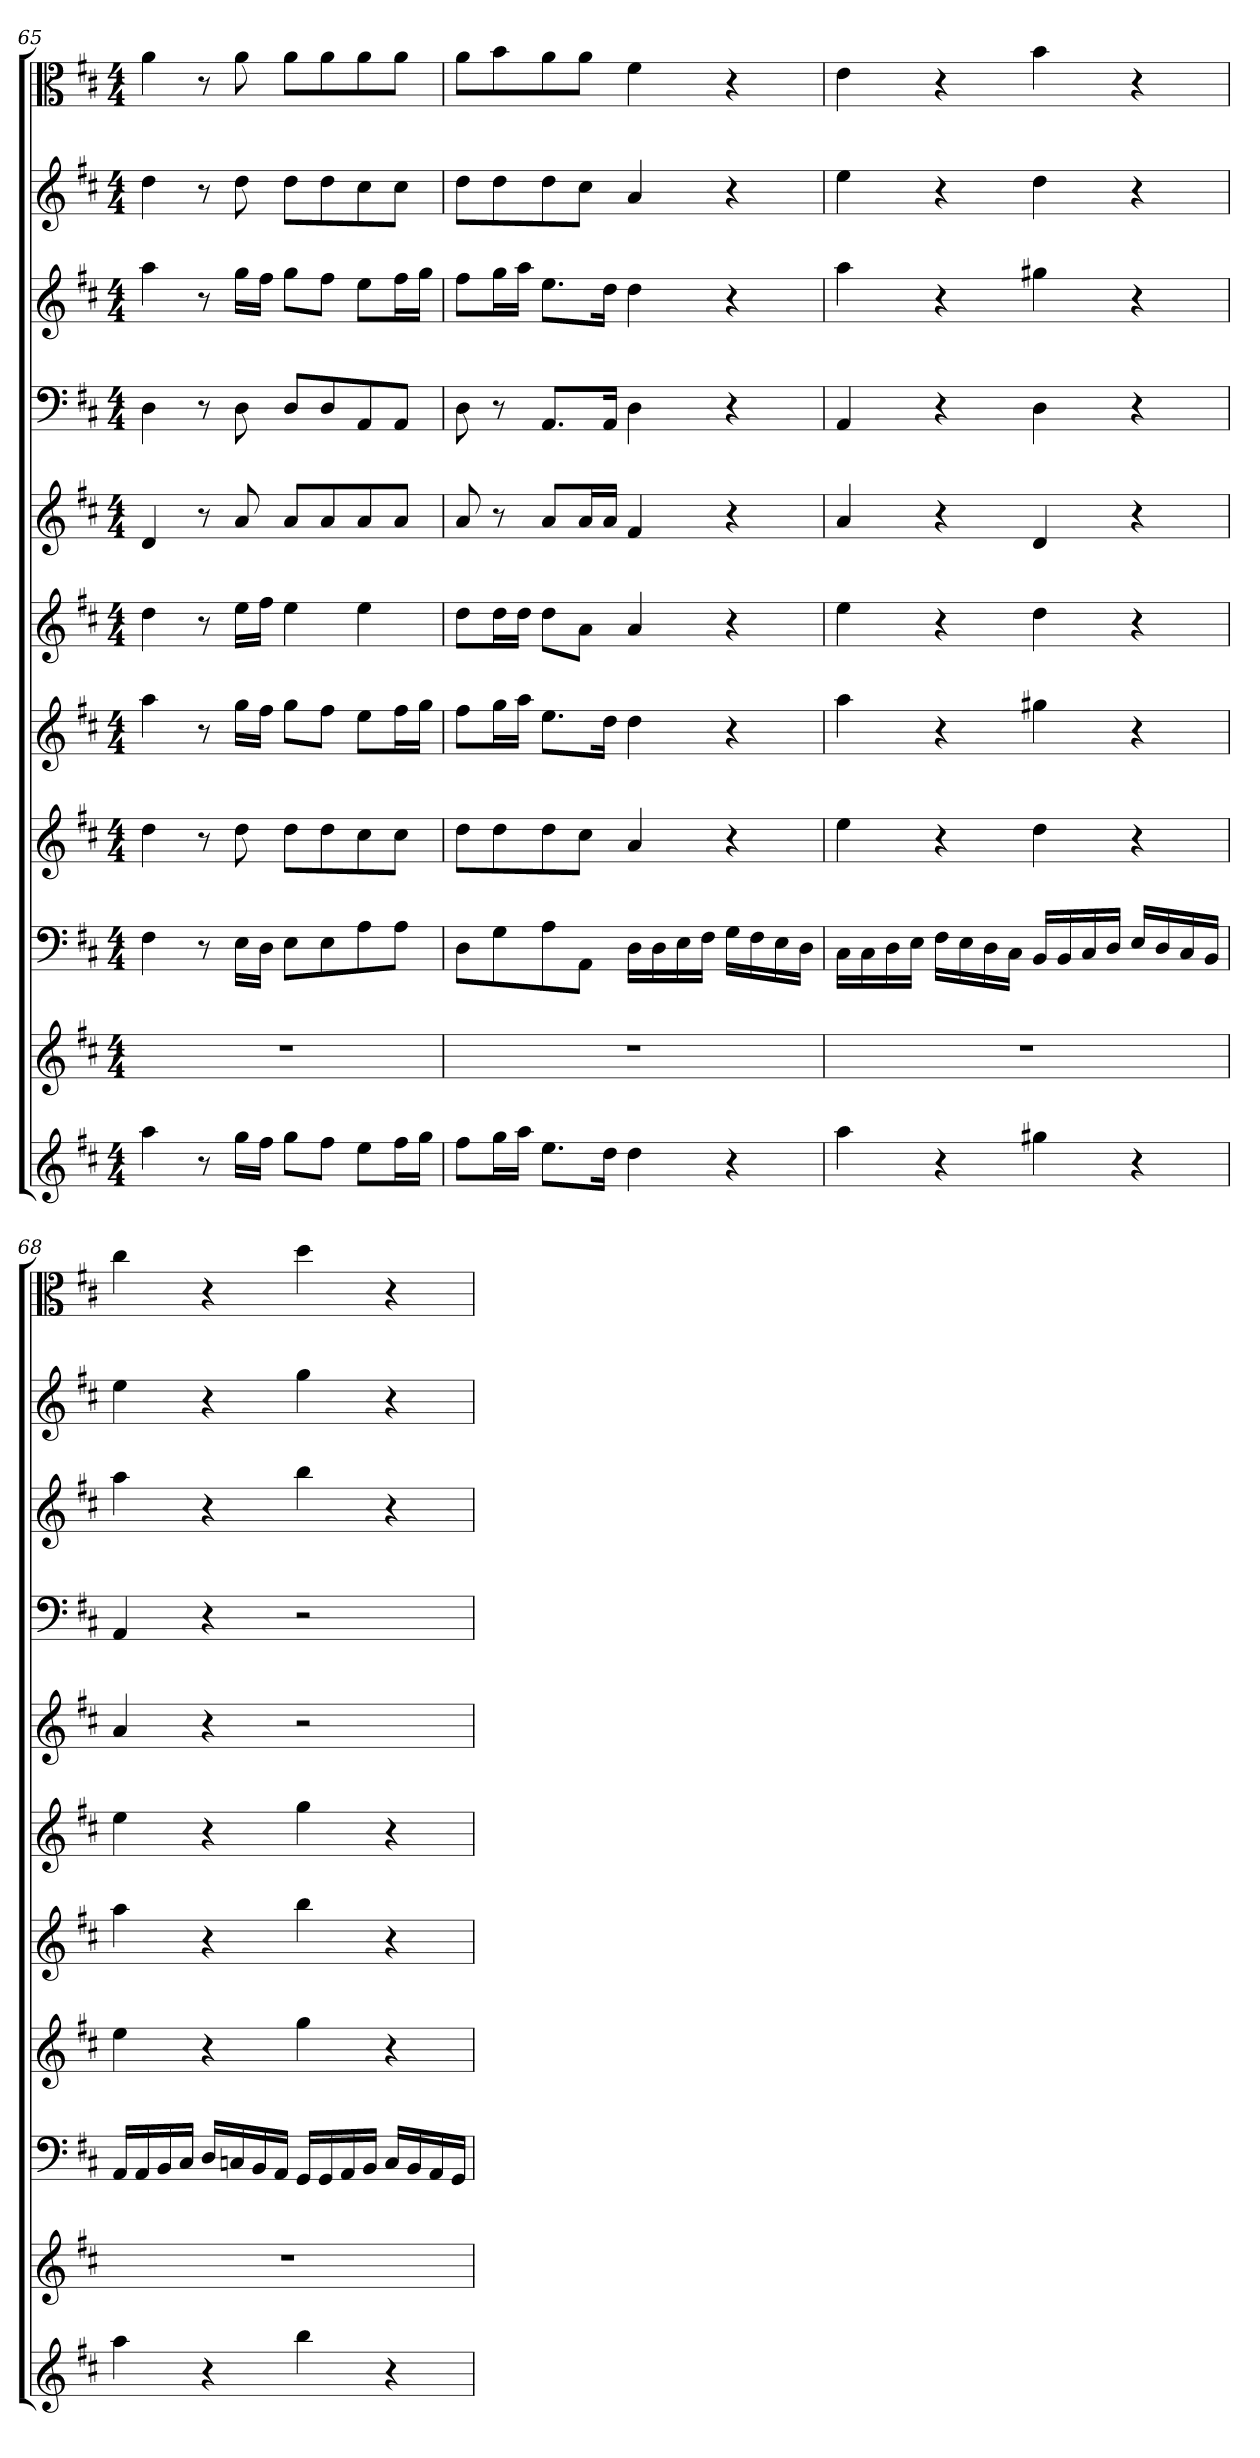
**kern	**kern	**kern	**kern	**kern	**kern	**kern	**kern	**kern	**kern	**kern
*part11	*part10	*part9	*part8	*part7	*part6	*part5	*part4	*part3	*part2	*part1
*staff11	*staff10	*staff9	*staff8	*staff7	*staff6	*staff5	*staff4	*staff3	*staff2	*staff1
*clefG2	*clefG2	*clefF4	*clefG2	*clefG2	*clefG2	*clefG2	*clefF4	*clefG2	*clefG2	*clefC3
*k[f#c#]	*k[f#c#]	*k[f#c#]	*k[f#c#]	*k[f#c#]	*k[f#c#]	*k[f#c#]	*k[f#c#]	*k[f#c#]	*k[f#c#]	*k[f#c#]
*D:	*D:	*D:	*D:	*D:	*D:	*D:	*D:	*D:	*D:	*D:
*M4/4	*M4/4	*M4/4	*M4/4	*M4/4	*M4/4	*M4/4	*M4/4	*M4/4	*M4/4	*M4/4
=65	=65	=65	=65	=65	=65	=65	=65	=65	=65	=65
4aa\	1r	4F#\	4dd\	4aa\	4dd\	4d/	4D\	4aa\	4dd\	4a\
8r	.	8r	8r	8r	8r	8r	8r	8r	8r	8r
16gg\LL	.	16E\LL	8dd\	16gg\LL	16ee\LL	8a/	8D\	16gg\LL	8dd\	8a\
16ff#\JJ	.	16D\JJ	.	16ff#\JJ	16ff#\JJ	.	.	16ff#\JJ	.	.
8gg\L	.	8E\L	8dd\L	8gg\L	4ee\	8a/L	8D/L	8gg\L	8dd\L	8a\L
8ff#\J	.	8E\	8dd\	8ff#\J	.	8a/	8D/	8ff#\J	8dd\	8a\
8ee\L	.	8A\	8cc#\	8ee\L	4ee\	8a/	8AA/	8ee\L	8cc#\	8a\
16ff#\L	.	8A\J	8cc#\J	16ff#\L	.	8a/J	8AA/J	16ff#\L	8cc#\J	8a\J
16gg\JJ	.	.	.	16gg\JJ	.	.	.	16gg\JJ	.	.
=66	=66	=66	=66	=66	=66	=66	=66	=66	=66	=66
8ff#\L	1r	8D\L	8dd\L	8ff#\L	8dd\L	8a/	8D\	8ff#\L	8dd\L	8a\L
16gg\L	.	8G\	8dd\	16gg\L	16dd\L	8r	8r	16gg\L	8dd\	8b\
16aa\JJ	.	.	.	16aa\JJ	16dd\JJ	.	.	16aa\JJ	.	.
8.ee\L	.	8A\	8dd\	8.ee\L	8dd\L	8a/L	8.AA/L	8.ee\L	8dd\	8a\
.	.	8AA\J	8cc#\J	.	8a\J	16a/L	.	.	8cc#\J	8a\J
16dd\Jk	.	.	.	16dd\Jk	.	16a/JJ	16AA/Jk	16dd\Jk	.	.
4dd\	.	16D\LL	4a/	4dd\	4a/	4f#/	4D\	4dd\	4a/	4f#\
.	.	16D\	.	.	.	.	.	.	.	.
.	.	16E\	.	.	.	.	.	.	.	.
.	.	16F#\JJ	.	.	.	.	.	.	.	.
4r	.	16G\LL	4r	4r	4r	4r	4r	4r	4r	4r
.	.	16F#\	.	.	.	.	.	.	.	.
.	.	16E\	.	.	.	.	.	.	.	.
.	.	16D\JJ	.	.	.	.	.	.	.	.
=67	=67	=67	=67	=67	=67	=67	=67	=67	=67	=67
4aa\	1r	16C#\LL	4ee\	4aa\	4ee\	4a/	4AA/	4aa\	4ee\	4e\
.	.	16C#\	.	.	.	.	.	.	.	.
.	.	16D\	.	.	.	.	.	.	.	.
.	.	16E\JJ	.	.	.	.	.	.	.	.
4r	.	16F#\LL	4r	4r	4r	4r	4r	4r	4r	4r
.	.	16E\	.	.	.	.	.	.	.	.
.	.	16D\	.	.	.	.	.	.	.	.
.	.	16C#\JJ	.	.	.	.	.	.	.	.
4gg#X\	.	16BB/LL	4dd\	4gg#X\	4dd\	4d/	4D\	4gg#X\	4dd\	4b\
.	.	16BB/	.	.	.	.	.	.	.	.
.	.	16C#/	.	.	.	.	.	.	.	.
.	.	16D/JJ	.	.	.	.	.	.	.	.
4r	.	16E/LL	4r	4r	4r	4r	4r	4r	4r	4r
.	.	16D/	.	.	.	.	.	.	.	.
.	.	16C#/	.	.	.	.	.	.	.	.
.	.	16BB/JJ	.	.	.	.	.	.	.	.
=68	=68	=68	=68	=68	=68	=68	=68	=68	=68	=68
4aa\	1r	16AA/LL	4ee\	4aa\	4ee\	4a/	4AA/	4aa\	4ee\	4cc#\
.	.	16AA/	.	.	.	.	.	.	.	.
.	.	16BB/	.	.	.	.	.	.	.	.
.	.	16C#/JJ	.	.	.	.	.	.	.	.
4r	.	16D/LL	4r	4r	4r	4r	4r	4r	4r	4r
.	.	16Cn/	.	.	.	.	.	.	.	.
.	.	16BB/	.	.	.	.	.	.	.	.
.	.	16AA/JJ	.	.	.	.	.	.	.	.
4bb\	.	16GG/LL	4gg\	4bb\	4gg\	2r	2r	4bb\	4gg\	4dd\
.	.	16GG/	.	.	.	.	.	.	.	.
.	.	16AA/	.	.	.	.	.	.	.	.
.	.	16BB/JJ	.	.	.	.	.	.	.	.
4r	.	16C/LL	4r	4r	4r	.	.	4r	4r	4r
.	.	16BB/	.	.	.	.	.	.	.	.
.	.	16AA/	.	.	.	.	.	.	.	.
.	.	16GG/JJ	.	.	.	.	.	.	.	.
=	=	=	=	=	=	=	=	=	=	=
*-	*-	*-	*-	*-	*-	*-	*-	*-	*-	*-
